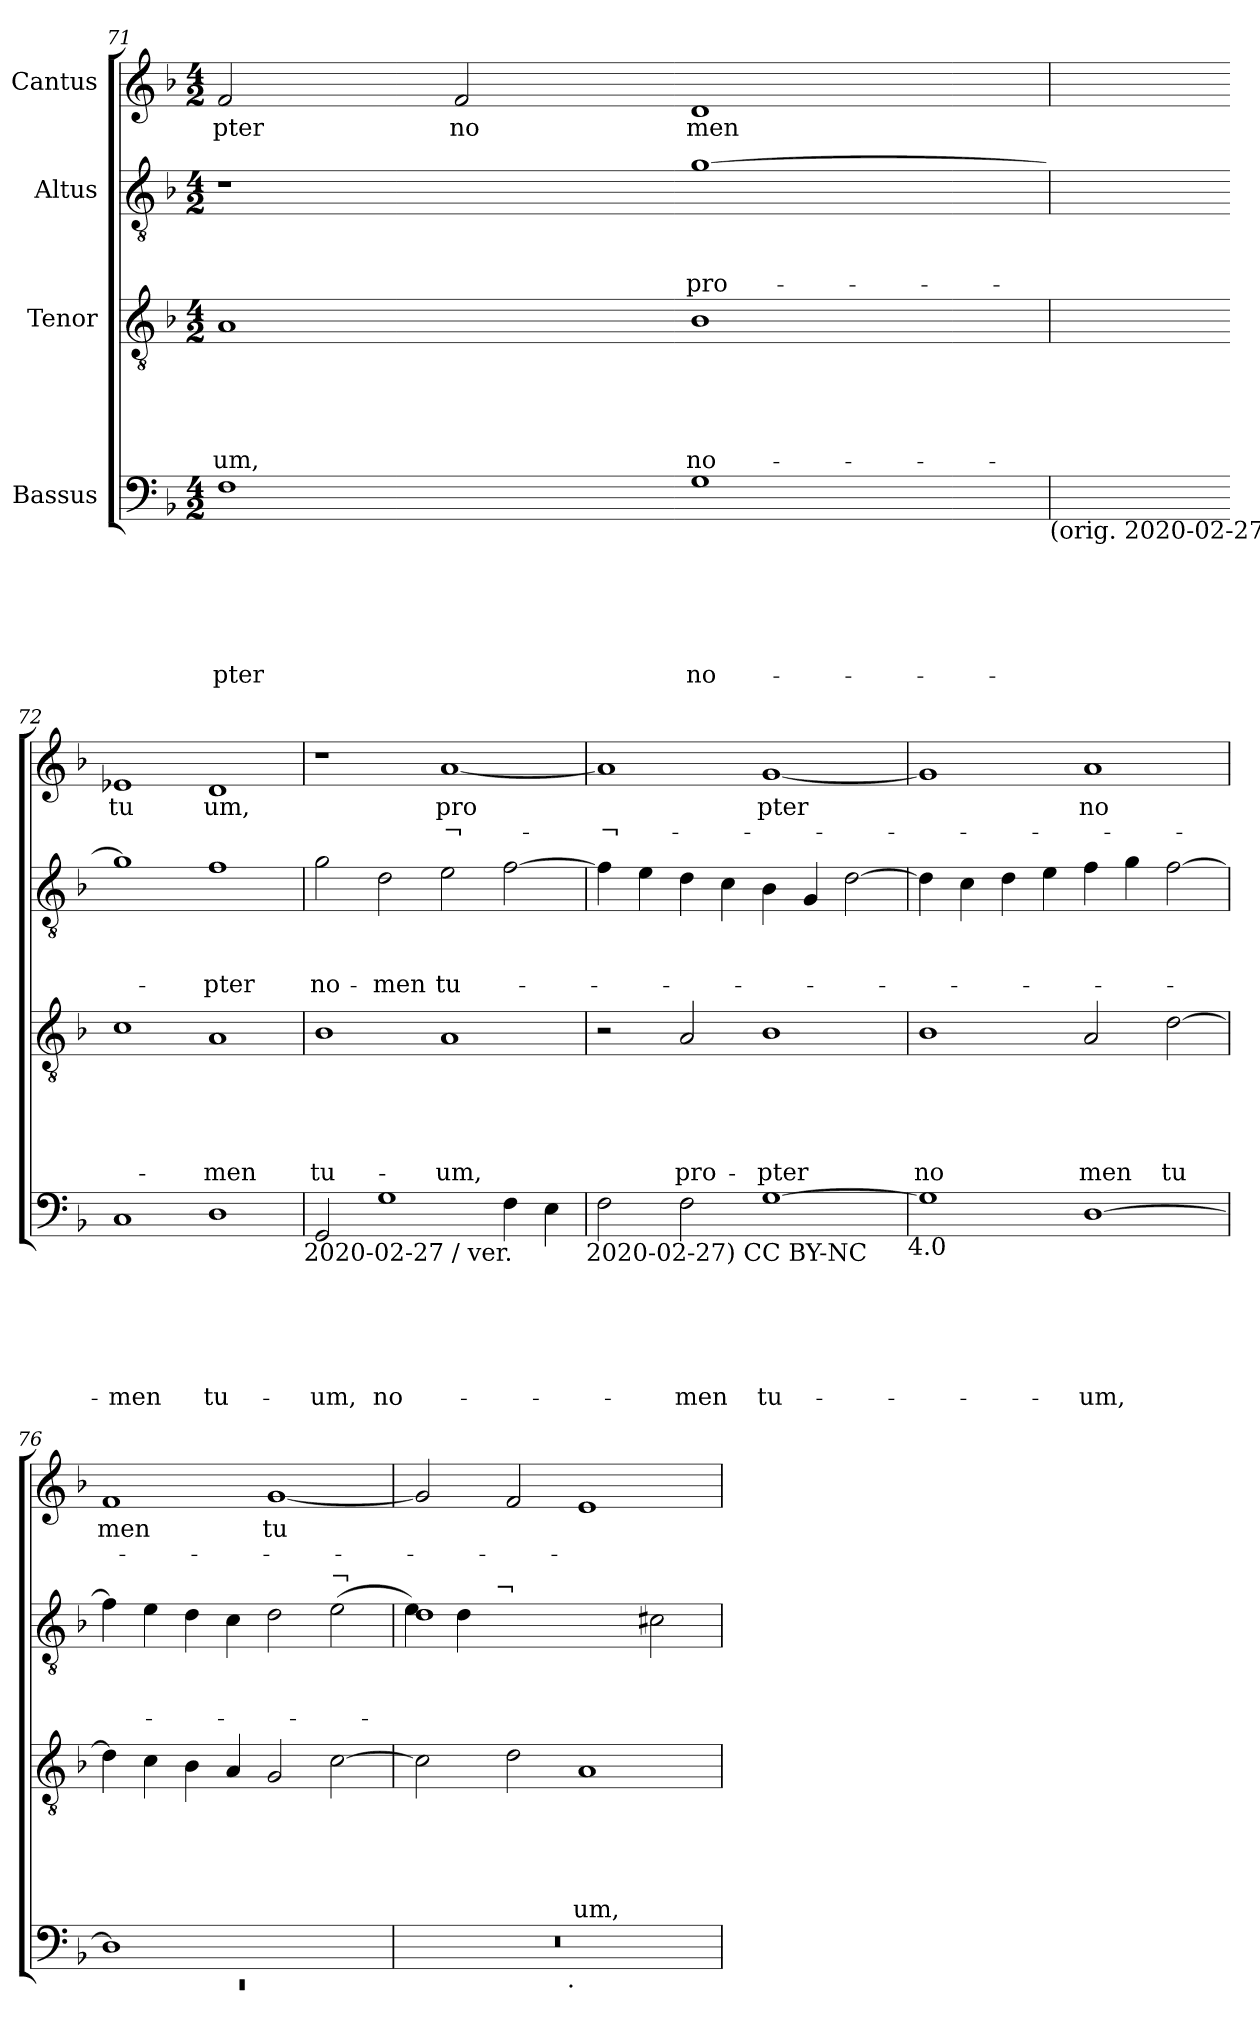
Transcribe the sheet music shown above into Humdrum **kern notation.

**kern	**text	**text	**text	**text	**text	**text	**kern	**text	**text	**text	**text	**text	**kern	**text	**text	**text	**kern	**text	**text
*part4	*part4	*part4	*part4	*part4	*part4	*part4	*part3	*part3	*part3	*part3	*part3	*part3	*part2	*part2	*part2	*part2	*part1	*part1	*part1
*staff4	*staff4	*staff4	*staff4	*staff4	*staff4	*staff4	*staff3	*staff3	*staff3	*staff3	*staff3	*staff3	*staff2	*staff2	*staff2	*staff2	*staff1	*staff1	*staff1
*I"Bassus	*	*	*	*	*	*	*I"Tenor	*	*	*	*	*	*I"Altus	*	*	*	*I"Cantus	*	*
*clefF4	*	*	*	*	*	*	*clefGv2	*	*	*	*	*	*clefGv2	*	*	*	*clefG2	*	*
*k[b-]	*	*	*	*	*	*	*k[b-]	*	*	*	*	*	*k[b-]	*	*	*	*k[b-]	*	*
*F:	*	*	*	*	*	*	*F:	*	*	*	*	*	*F:	*	*	*	*F:	*	*
*M4/2	*	*	*	*	*	*	*M4/2	*	*	*	*	*	*M4/2	*	*	*	*M4/2	*	*
=71	=71	=71	=71	=71	=71	=71	=71	=71	=71	=71	=71	=71	=71	=71	=71	=71	=71	=71	=71
!	!	!	!	!	!	!LO:LY:b	!	!	!	!	!	!LO:LY:b	!	!	!	!	!	!LO:LY:b	!
1F	.	.	.	.	.	-pter	1A	.	.	.	.	-um,	1r	.	.	.	2f/	pter	.
!	!	!	!	!	!	!	!	!	!	!	!	!	!	!	!	!	!	!LO:LY:b	!
.	.	.	.	.	.	.	.	.	.	.	.	.	.	.	.	.	2f/	no	.
!	!	!	!	!	!	!LO:LY:b	!	!	!	!	!	!LO:LY:b	!	!	!	!LO:LY:b	!	!LO:LY:b	!
1G	.	.	.	.	.	no-	1B-	.	.	.	.	no-	[>1g	.	.	pro-	1d	men	.
!LO:TX:b:t=(orig. 2020-02-27	!	!	!	!	!	!	!	!	!	!	!	!	!	!	!	!	!	!	!
=72	=72	=72	=72	=72	=72	=72	=72	=72	=72	=72	=72	=72	=72	=72	=72	=72	=72	=72	=72
!	!	!	!	!	!	!LO:LY:b	!	!	!	!	!	!	!	!	!	!	!	!LO:LY:b	!
1C	.	.	.	.	.	-men	1c	.	.	.	.	.	1g]	.	.	.	1e-X	tu	.
!	!	!	!	!	!	!LO:LY:b	!	!	!	!	!	!LO:LY:b	!	!	!	!LO:LY:b	!	!LO:LY:b	!
1D	.	.	.	.	.	tu-	1A	.	.	.	.	-men	1f	.	.	-pter	1d	um,	.
!LO:TX:b:t=2020-02-27 / ver.	!	!	!	!	!	!	!	!	!	!	!	!	!	!	!	!	!	!	!
=73	=73	=73	=73	=73	=73	=73	=73	=73	=73	=73	=73	=73	=73	=73	=73	=73	=73	=73	=73
!	!	!	!	!	!	!LO:LY:b	!	!	!	!	!	!LO:LY:b	!	!	!	!LO:LY:b	!	!	!
2GG/	.	.	.	.	.	-um,	1B-	.	.	.	.	tu-	2g\	.	.	no-	1r	.	.
!	!	!	!	!	!	!LO:LY:b	!	!	!	!	!	!	!	!	!	!LO:LY:b	!	!	!
1G	.	.	.	.	.	no-	.	.	.	.	.	.	2d\	.	.	-men	.	.	.
!	!	!	!	!	!	!	!	!	!	!	!	!LO:LY:b	!	!	!	!LO:LY:b	!	!LO:LY:b	!LO:LY:b
.	.	.	.	.	.	.	1A	.	.	.	.	-um,	2e\	.	.	tu-	[<1a	pro	-¬-
4F\	.	.	.	.	.	.	.	.	.	.	.	.	[>2f\	.	.	.	.	.	.
4E\	.	.	.	.	.	.	.	.	.	.	.	.	.	.	.	.	.	.	.
!LO:TX:b:t=2020-02-27) CC BY-NC	!	!	!	!	!	!	!	!	!	!	!	!	!	!	!	!	!	!	!
=74	=74	=74	=74	=74	=74	=74	=74	=74	=74	=74	=74	=74	=74	=74	=74	=74	=74	=74	=74
!	!	!	!	!	!	!	!	!	!	!	!	!	!	!	!	!	!	!	!LO:LY:b
2F\	.	.	.	.	.	.	2r	.	.	.	.	.	4f\]	.	.	.	1a]	.	-¬-
.	.	.	.	.	.	.	.	.	.	.	.	.	4e\	.	.	.	.	.	.
!	!	!	!	!	!	!LO:LY:b	!	!	!	!	!	!LO:LY:b	!	!	!	!	!	!	!
2F\	.	.	.	.	.	-men	2A/	.	.	.	.	pro-	4d\	.	.	.	.	.	.
.	.	.	.	.	.	.	.	.	.	.	.	.	4c\	.	.	.	.	.	.
!	!	!	!	!	!	!LO:LY:b	!	!	!	!	!	!LO:LY:b	!	!	!	!	!	!LO:LY:b	!
[>1G	.	.	.	.	.	tu-	1B-	.	.	.	.	-pter	4B-\	.	.	.	[>1g	pter	.
.	.	.	.	.	.	.	.	.	.	.	.	.	4G/	.	.	.	.	.	.
.	.	.	.	.	.	.	.	.	.	.	.	.	[>2d\	.	.	.	.	.	.
!LO:TX:b:t=4.0	!	!	!	!	!	!	!	!	!	!	!	!	!	!	!	!	!	!	!
!!LO:LB:g=z
=75	=75	=75	=75	=75	=75	=75	=75	=75	=75	=75	=75	=75	=75	=75	=75	=75	=75	=75	=75
!	!	!	!	!	!	!	!	!	!	!	!	!LO:LY:b	!	!	!	!	!	!	!
1G]	.	.	.	.	.	.	1B-	.	.	.	.	no	4d\]	.	.	.	1g]	.	.
.	.	.	.	.	.	.	.	.	.	.	.	.	4c\	.	.	.	.	.	.
.	.	.	.	.	.	.	.	.	.	.	.	.	4d\	.	.	.	.	.	.
.	.	.	.	.	.	.	.	.	.	.	.	.	4e\	.	.	.	.	.	.
!	!	!	!	!	!	!LO:LY:b	!	!	!	!	!	!LO:LY:b	!	!	!	!	!	!LO:LY:b	!
[>1D	.	.	.	.	.	-um,	2A/	.	.	.	.	men	4f\	.	.	.	1a	no	.
.	.	.	.	.	.	.	.	.	.	.	.	.	4g\	.	.	.	.	.	.
!	!	!	!	!	!	!	!	!	!	!	!	!LO:LY:b	!	!	!	!	!	!	!
.	.	.	.	.	.	.	[>2d\	.	.	.	.	tu	[>2f\	.	.	.	.	.	.
=76	=76	=76	=76	=76	=76	=76	=76	=76	=76	=76	=76	=76	=76	=76	=76	=76	=76	=76	=76
*^	*	*	*	*	*	*	*	*	*	*	*	*	*	*	*	*	*	*	*
!	!LO:N:vis=1	!	!	!	!	!	!	!	!	!	!	!	!	!	!	!	!	!	!LO:LY:b	!
1D]	0rEE	.	.	.	.	.	.	4d\]	.	.	.	.	.	4f\]	.	.	.	1f	men	.
.	.	.	.	.	.	.	.	4c\	.	.	.	.	.	4e\	.	.	.	.	.	.
.	.	.	.	.	.	.	.	4B-\	.	.	.	.	.	4d\	.	.	.	.	.	.
.	.	.	.	.	.	.	.	4A/	.	.	.	.	.	4c\	.	.	.	.	.	.
!	!	!	!	!	!	!	!	!	!	!	!	!	!	!	!	!	!	!	!LO:LY:b	!
1ryy	.	.	.	.	.	.	.	2G/	.	.	.	.	.	2d\	.	.	.	[<1g	tu	.
!	!	!	!	!	!	!	!	!	!	!	!	!	!	!LO:TX:a:t=¬	!	!	!	!	!	!
.	.	.	.	.	.	.	.	[>2c\	.	.	.	.	.	(>2e\	.	.	.	.	.	.
=77	=77	=77	=77	=77	=77	=77	=77	=77	=77	=77	=77	=77	=77	=77	=77	=77	=77	=77	=77	=77
*	*	*	*	*	*	*	*	*	*	*	*	*	*	*^	*	*	*	*	*	*
*	*	*	*	*	*	*	*	*	*	*	*	*	*	*	*^	*	*	*	*	*	*
0r	2ryy	.	.	.	.	.	.	2c\]	.	.	.	.	.	1d	4e\)	4...ryy	.	.	.	2g/]	.	.
.	.	.	.	.	.	.	.	.	.	.	.	.	.	.	4d\	.	.	.	.	.	.	.
!	!	!	!	!	!	!	!	!	!	!	!	!	!	!	!	!LO:TX:a:t=¬	!	!	!	!	!	!
.	.	.	.	.	.	.	.	.	.	.	.	.	.	.	.	1ryy	.	.	.	.	.	.
.	4...ryy	.	.	.	.	.	.	2d\	.	.	.	.	.	.	1ryy	.	.	.	.	2f/	.	.
!	!LO:TX:b:t=.	!	!	!	!	!	!	!	!	!	!	!	!	!	!	!	!	!	!	!	!	!
.	1ryy	.	.	.	.	.	.	.	.	.	.	.	.	.	.	.	.	.	.	.	.	.
!	!	!	!	!	!	!	!	!	!	!	!	!	!LO:LY:b	!	!	!	!	!	!	!	!	!
.	.	.	.	.	.	.	.	1A	.	.	.	.	um,	1ryy	.	.	.	.	.	1e	.	.
.	.	.	.	.	.	.	.	.	.	.	.	.	.	.	.	2ryy	.	.	.	.	.	.
.	.	.	.	.	.	.	.	.	.	.	.	.	.	.	2c#\	.	.	.	.	.	.	.
.	32ryy	.	.	.	.	.	.	.	.	.	.	.	.	.	.	32ryy	.	.	.	.	.	.
*v	*v	*	*	*	*	*	*	*	*	*	*	*	*	*v	*v	*v	*	*	*	*	*	*
=	=	=	=	=	=	=	=	=	=	=	=	=	=	=	=	=	=	=	=
*-	*-	*-	*-	*-	*-	*-	*-	*-	*-	*-	*-	*-	*-	*-	*-	*-	*-	*-	*-
